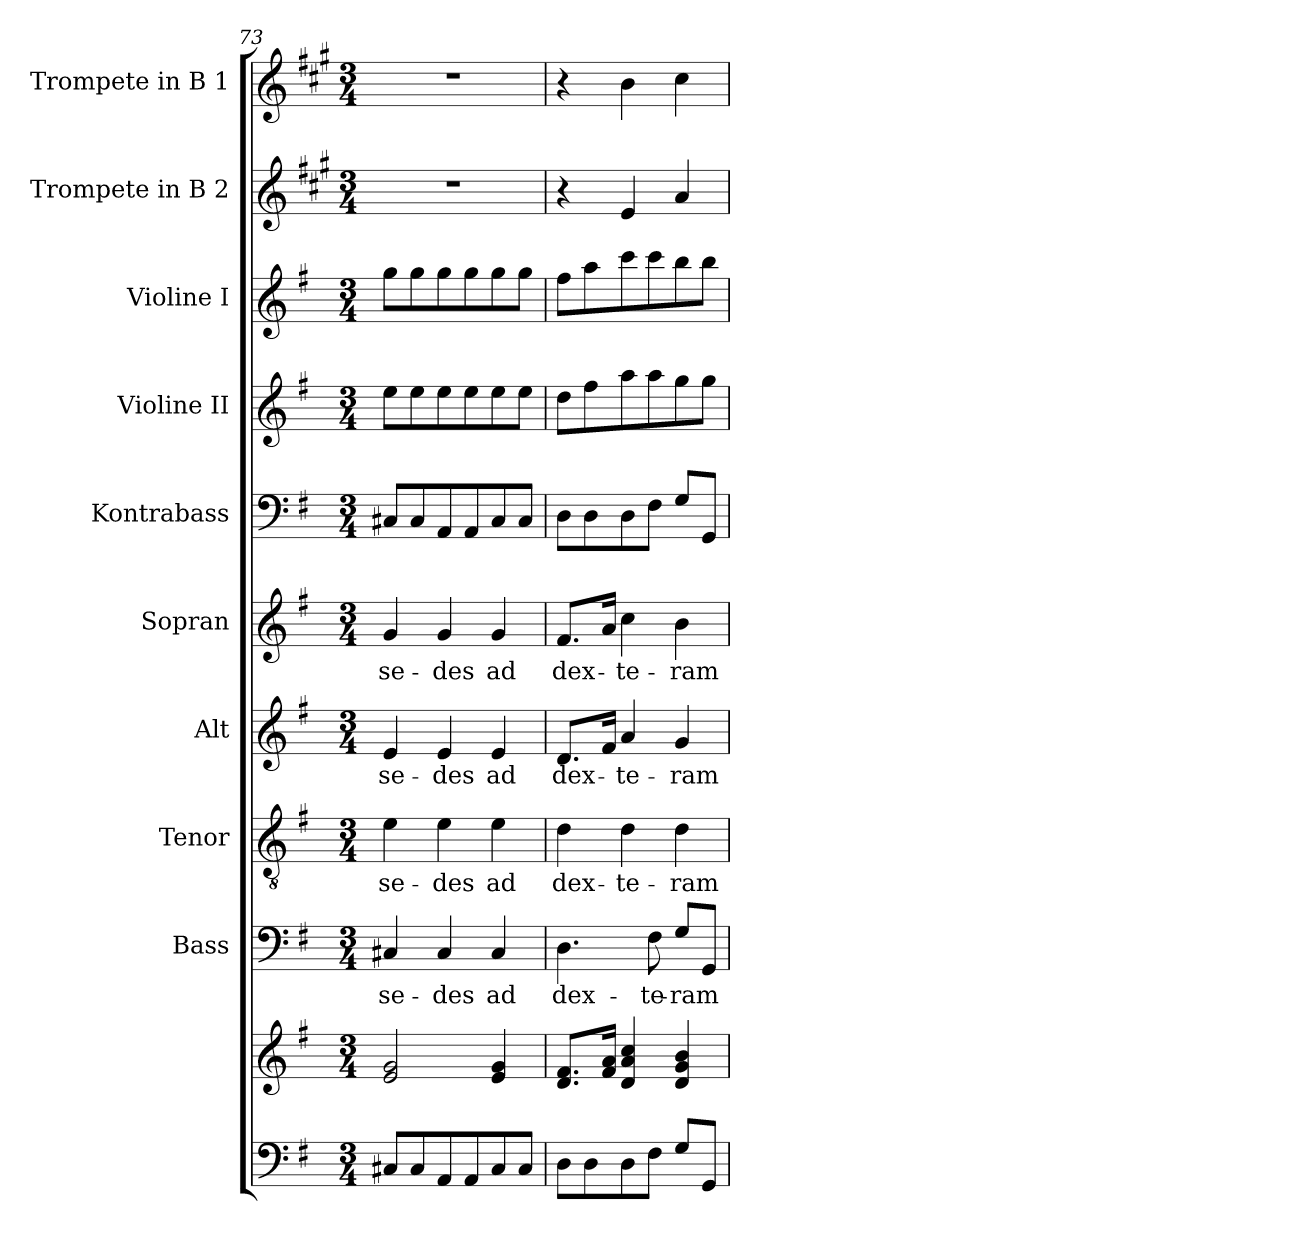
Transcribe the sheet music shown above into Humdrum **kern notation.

**kern	**kern	**kern	**text	**kern	**text	**kern	**text	**kern	**text	**kern	**kern	**kern	**kern	**kern
*part10	*part10	*part9	*part9	*part8	*part8	*part7	*part7	*part6	*part6	*part5	*part4	*part3	*part2	*part1
*staff11	*staff10	*staff9	*staff9	*staff8	*staff8	*staff7	*staff7	*staff6	*staff6	*staff5	*staff4	*staff3	*staff2	*staff1
*	*	*I"Bass	*	*I"Tenor	*	*I"Alt	*	*I"Sopran	*	*I"Kontrabass	*I"Violine II	*I"Violine I	*I"Trompete in B 2	*I"Trompete in B 1
*	*	*I'B.	*	*I'T.	*	*I'A.	*	*I'S.	*	*I'Kb.	*I'Vl. II	*I'Vl. I	*I'Tr. 2	*I'Tr. 1
*clefF4	*clefG2	*clefF4	*	*clefGv2	*	*clefG2	*	*clefG2	*	*clefF4	*clefG2	*clefG2	*clefG2	*clefG2
*	*	*	*	*	*	*	*	*	*	*ITrd7c12	*	*	*ITrd1c2	*ITrd1c2
*k[f#]	*k[f#]	*k[f#]	*	*k[f#]	*	*k[f#]	*	*k[f#]	*	*k[f#]	*k[f#]	*k[f#]	*k[f#]	*k[f#]
*G:	*G:	*G:	*	*G:	*	*G:	*	*G:	*	*G:	*G:	*G:	*G:	*G:
*M3/4	*M3/4	*M3/4	*	*M3/4	*	*M3/4	*	*M3/4	*	*M3/4	*M3/4	*M3/4	*M3/4	*M3/4
=73	=73	=73	=73	=73	=73	=73	=73	=73	=73	=73	=73	=73	=73	=73
!	!	!	!LO:LY:b	!	!LO:LY:b	!	!LO:LY:b	!	!LO:LY:b	!	!	!	!	!
8C#X/L	2e/ 2g/	4C#X/	se-	4e\	se-	4e/	se-	4g/	se-	8CC#X/L	8ee\L	8gg\L	2.r	2.r
8C#/	.	.	.	.	.	.	.	.	.	8CC#/	8ee\	8gg\	.	.
!	!	!	!LO:LY:b	!	!LO:LY:b	!	!LO:LY:b	!	!LO:LY:b	!	!	!	!	!
8AA/	.	4C#/	-des	4e\	-des	4e/	-des	4g/	-des	8AAA/	8ee\	8gg\	.	.
8AA/	.	.	.	.	.	.	.	.	.	8AAA/	8ee\	8gg\	.	.
!	!	!	!LO:LY:b	!	!LO:LY:b	!	!LO:LY:b	!	!LO:LY:b	!	!	!	!	!
8C#/	4e/ 4g/	4C#/	ad	4e\	ad	4e/	ad	4g/	ad	8CC#/	8ee\	8gg\	.	.
8C#/J	.	.	.	.	.	.	.	.	.	8CC#/J	8ee\J	8gg\J	.	.
!!LO:PB:g=z
=74	=74	=74	=74	=74	=74	=74	=74	=74	=74	=74	=74	=74	=74	=74
!	!	!	!LO:LY:b	!	!LO:LY:b	!	!LO:LY:b	!	!LO:LY:b	!	!	!	!	!
8D\L	8.d/ 8.f#/L	4.D\	dex-	4d\	dex-	8.d/L	dex-	8.f#/L	dex-	8DD\L	8dd\L	8ff#\L	4r	4r
8D\	.	.	.	.	.	.	.	.	.	8DD\	8ff#\	8aa\	.	.
.	16f#/ 16a/Jk	.	.	.	.	16f#/Jk	.	16a/Jk	.	.	.	.	.	.
!	!	!	!	!	!LO:LY:b	!	!LO:LY:b	!	!LO:LY:b	!	!	!	!	!
8D\	4d/ 4a/ 4cc/	.	.	4d\	-te-	4a/	-te-	4cc\	-te-	8DD\	8aa\	8ccc\	4d/	4a\
!	!	!	!LO:LY:b	!	!	!	!	!	!	!	!	!	!	!
8F#\J	.	8F#\	-te-	.	.	.	.	.	.	8FF#\J	8aa\	8ccc\	.	.
!	!	!	!LO:LY:b	!	!LO:LY:b	!	!LO:LY:b	!	!LO:LY:b	!	!	!	!	!
8G/L	4d/ 4g/ 4b/	8G/L	-ram	4d\	-ram	4g/	-ram	4b\	-ram	8GG/L	8gg\	8bb\	4g/	4b\
8GG/J	.	8GG/J	.	.	.	.	.	.	.	8GGG/J	8gg\J	8bb\J	.	.
=	=	=	=	=	=	=	=	=	=	=	=	=	=	=
*-	*-	*-	*-	*-	*-	*-	*-	*-	*-	*-	*-	*-	*-	*-
